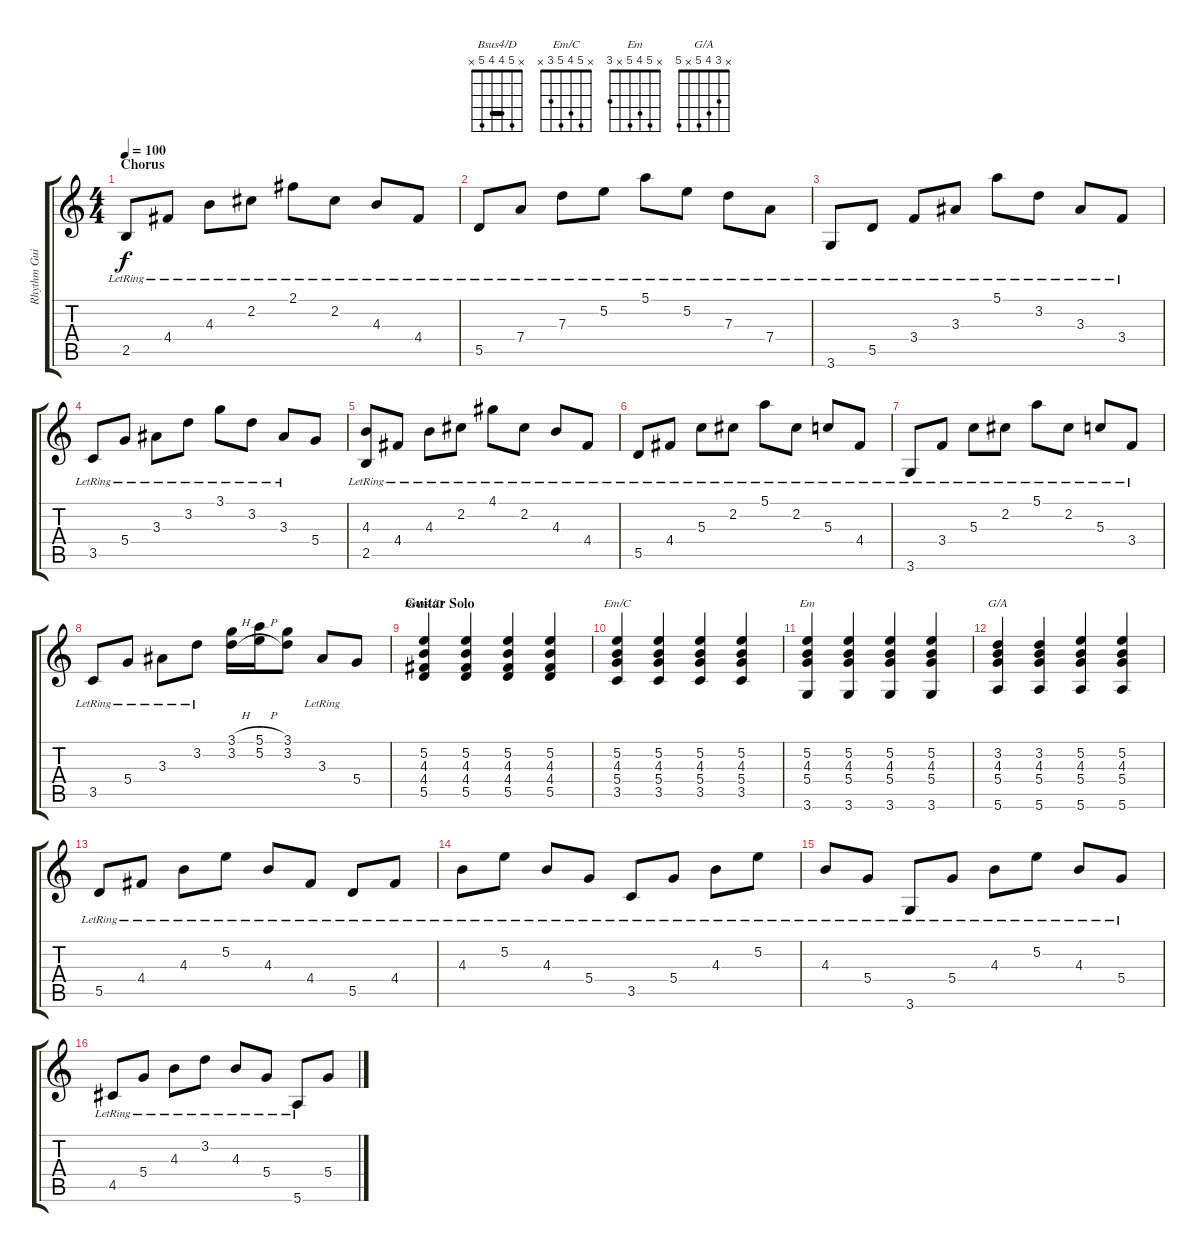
\track ("Rhythm Guitar" "Rhythm Gui") {instrument electricguitarmuted}
\staff {score tabs}
\tuning (E4 B3 G3 D3 A2 E2) {hide}
\chord ("Bsus4/D" x 5 4 4 5 x) {barre 4}
\chord ("Em/C" x 5 4 5 3 x)
\chord ("Em" x 5 4 5 x 3)
\chord ("G/A" x 3 4 5 x 5)
\ts (4 4)
\section ("" "Chorus")
\tempo 100
\clef g2
\ks c
2.5{lr}.8{dy f volume 14} 4.4{lr}.8 4.3{lr}.8 2.2{lr}.8 2.1{lr}.8 2.2{lr}.8 4.3{lr}.8 4.4{lr}.8 |
5.5{lr}.8 7.4{lr}.8 7.3{lr}.8 5.2{lr}.8 5.1{lr}.8 5.2{lr}.8 7.3{lr}.8 7.4{lr}.8 |
3.6{lr}.8 5.5{lr}.8 3.4{lr}.8 3.3{lr}.8 5.1{lr}.8 3.2{lr}.8 3.3{lr}.8 3.4{lr}.8 |
3.5{lr}.8 5.4{lr}.8 3.3{lr}.8 3.2{lr}.8 3.1{lr}.8 3.2{lr}.8 3.3{lr}.8 5.4.8 |
(4.3{lr} 2.5{lr}).8 4.4{lr}.8 4.3{lr}.8 2.2{lr}.8 4.1{lr}.8 2.2{lr}.8 4.3{lr}.8 4.4{lr}.8 |
5.5{lr}.8 4.4{lr}.8 5.3{lr}.8 2.2{lr}.8 5.1{lr}.8 2.2{lr}.8 5.3{lr}.8 4.4{lr}.8 |
3.6{lr}.8 3.4{lr}.8 5.3{lr}.8 2.2{lr}.8 5.1{lr}.8 2.2{lr}.8 5.3{lr}.8 3.4{lr}.8 |
3.5{lr}.8 5.4{lr}.8 3.3{lr}.8 3.2{lr}.8 (3.1{h} 3.2{h}).16 (5.1{h} 5.2{h}).16 (3.1 3.2).8 3.3{lr}.8 5.4.8 |
\section ("" "Guitar Solo")
(5.2 4.3 4.4 5.5).4{ch "Bsus4/D" volume 13} (5.2 4.3 4.4 5.5).4 (5.2 4.3 4.4 5.5).4 (5.2 4.3 4.4 5.5).4 |
(5.2 4.3 5.4 3.5).4{ch "Em/C"} (5.2 4.3 5.4 3.5).4 (5.2 4.3 5.4 3.5).4 (5.2 4.3 5.4 3.5).4 |
(5.2 4.3 5.4 3.6).4{ch "Em"} (5.2 4.3 5.4 3.6).4 (5.2 4.3 5.4 3.6).4 (5.2 4.3 5.4 3.6).4 |
(3.2 4.3 5.4 5.6).4{ch "G/A"} (3.2 4.3 5.4 5.6).4 (5.2 4.3 5.4 5.6).4 (5.2 4.3 5.4 5.6).4 |
5.5{lr}.8 4.4{lr}.8 4.3{lr}.8 5.2{lr}.8 4.3{lr}.8 4.4{lr}.8 5.5{lr}.8 4.4{lr}.8 |
4.3{lr}.8 5.2{lr}.8 4.3{lr}.8 5.4{lr}.8 3.5{lr}.8 5.4{lr}.8 4.3{lr}.8 5.2{lr}.8 |
4.3{lr}.8 5.4{lr}.8 3.6{lr}.8 5.4{lr}.8 4.3{lr}.8 5.2{lr}.8 4.3{lr}.8 5.4{lr}.8 |
4.5{lr}.8 5.4{lr}.8 4.3{lr}.8 3.2{lr}.8 4.3{lr}.8 5.4{lr}.8 5.6{lr}.8 5.4.8
